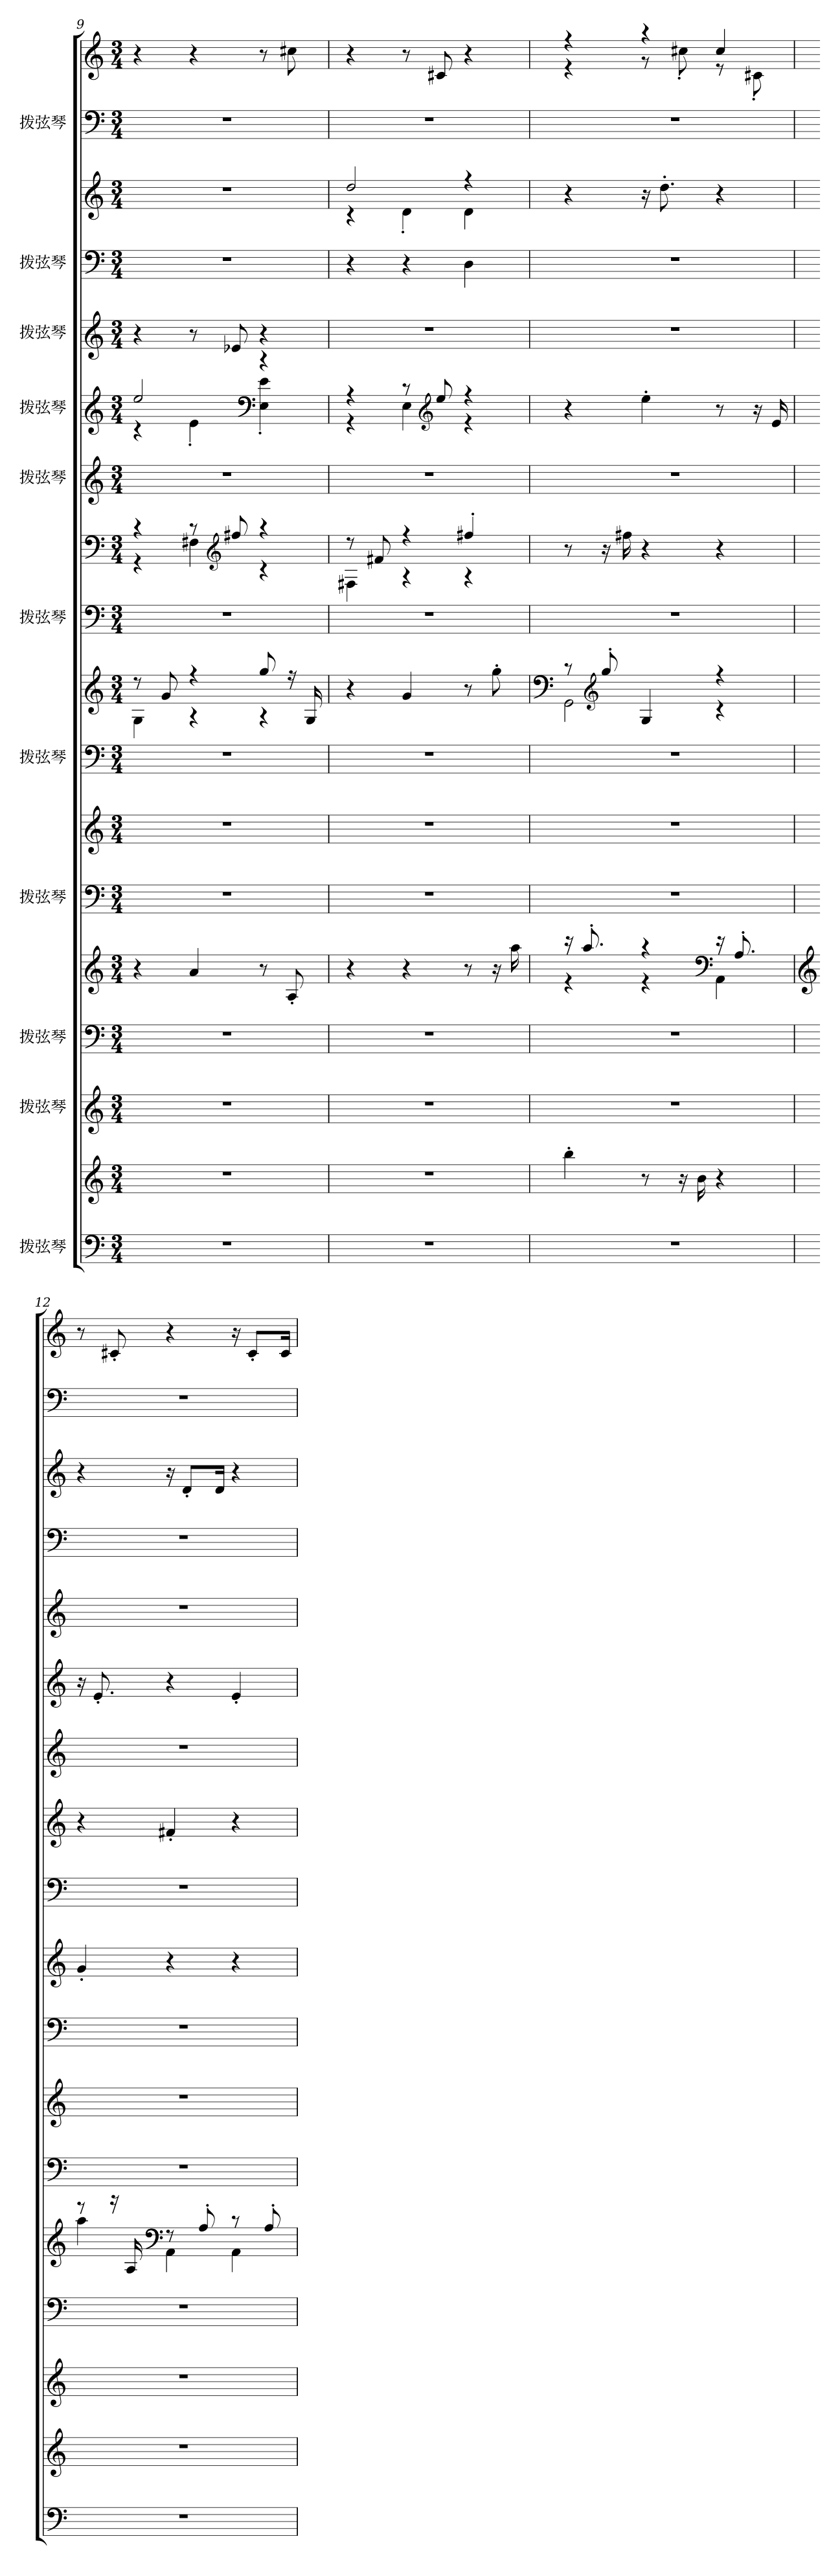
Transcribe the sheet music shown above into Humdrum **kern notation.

**kern	**kern	**kern	**kern	**kern	**kern	**kern	**kern	**kern	**kern	**kern	**kern	**kern	**kern	**kern	**kern	**kern	**kern
*part11	*part11	*part10	*part9	*part9	*part8	*part8	*part7	*part7	*part6	*part6	*part5	*part4	*part3	*part2	*part2	*part1	*part1
*staff18	*staff17	*staff16	*staff15	*staff14	*staff13	*staff12	*staff11	*staff10	*staff9	*staff8	*staff7	*staff6	*staff5	*staff4	*staff3	*staff2	*staff1
*I"拨弦琴	*	*I"拨弦琴	*I"拨弦琴	*	*I"拨弦琴	*	*I"拨弦琴	*	*I"拨弦琴	*	*I"拨弦琴	*I"拨弦琴	*I"拨弦琴	*I"拨弦琴	*	*I"拨弦琴	*
*clefF4	*clefG2	*clefG2	*clefF4	*clefG2	*clefF4	*clefG2	*clefF4	*clefG2	*clefF4	*clefF4	*clefG2	*clefG2	*clefG2	*clefF4	*clefG2	*clefF4	*clefG2
*k[]	*k[]	*k[]	*k[]	*k[]	*k[]	*k[]	*k[]	*k[]	*k[]	*k[]	*k[]	*k[]	*k[]	*k[]	*k[]	*k[]	*k[]
*M3/4	*M3/4	*M3/4	*M3/4	*M3/4	*M3/4	*M3/4	*M3/4	*M3/4	*M3/4	*M3/4	*M3/4	*M3/4	*M3/4	*M3/4	*M3/4	*M3/4	*M3/4
=9	=9	=9	=9	=9	=9	=9	=9	=9	=9	=9	=9	=9	=9	=9	=9	=9	=9
*	*	*	*	*	*	*	*	*^	*	*^	*	*^	*	*	*	*	*
2.r	2.r	2.r	2.r	4r	2.r	2.r	2.r	8r	4G\	2.r	4r	4r	2.r	2ee/	4r	4r	2.r	2.r	2.r	4r
.	.	.	.	.	.	.	.	8g/	.	.	.	.	.	.	.	.	.	.	.	.
.	.	.	.	4a/	.	.	.	4r	4r	.	8r	4F#X\	.	.	4e'\	8r	.	.	.	4r
*	*	*	*	*	*	*	*	*	*	*	*clefG2	*	*	*	*	*	*	*	*	*
.	.	.	.	.	.	.	.	.	.	.	8ff#X/	.	.	.	.	8e-X/	.	.	.	.
*	*	*	*	*	*	*	*	*	*	*	*	*	*	*clefF4	*	*	*	*	*	*
.	.	.	.	8r	.	.	.	8gg/	4r	.	4r	4r	.	4r	4E\' 4e\'	4r	.	.	.	8r
.	.	.	.	8A'/	.	.	.	16r	.	.	.	.	.	.	.	.	.	.	.	8cc#X\
.	.	.	.	.	.	.	.	16G/	.	.	.	.	.	.	.	.	.	.	.	.
*	*	*	*	*	*	*	*	*v	*v	*	*	*	*	*	*	*	*	*	*	*
=10	=10	=10	=10	=10	=10	=10	=10	=10	=10	=10	=10	=10	=10	=10	=10	=10	=10	=10	=10
*	*	*	*	*	*	*	*	*	*	*	*	*	*	*	*	*	*^	*	*
2.r	2.r	2.r	2.r	4r	2.r	2.r	2.r	4r	2.r	8r	4F#X\	2.r	4r	4r	2.r	4r	2dd/	4r	2.r	4r
.	.	.	.	.	.	.	.	.	.	8f#X/	.	.	.	.	.	.	.	.	.	.
.	.	.	.	4r	.	.	.	4g/	.	4r	4r	.	8r	4E\	.	4r	.	4d'\	.	8r
*	*	*	*	*	*	*	*	*	*	*	*	*	*clefG2	*	*	*	*	*	*	*
.	.	.	.	.	.	.	.	.	.	.	.	.	8ee/	.	.	.	.	.	.	8c#X/
.	.	.	.	8r	.	.	.	8r	.	4ff#X'/	4r	.	4r	4r	.	4D\	4r	4d\	.	4r
.	.	.	.	16r	.	.	.	8gg'\	.	.	.	.	.	.	.	.	.	.	.	.
.	.	.	.	16aa\	.	.	.	.	.	.	.	.	.	.	.	.	.	.	.	.
*	*	*	*	*	*	*	*	*	*	*v	*v	*	*v	*v	*	*	*v	*v	*	*
!!LO:PB:g=z
=11	=11	=11	=11	=11	=11	=11	=11	=11	=11	=11	=11	=11	=11	=11	=11	=11	=11
*	*	*	*	*	*	*	*	*clefF4	*	*	*	*	*	*	*	*	*
*	*	*	*	*^	*	*	*	*^	*	*	*	*	*	*	*	*	*^
2.r	4bb'\	2.r	2.r	16r	4r	2.r	2.r	2.r	8r	2GG\	2.r	8r	2.r	4r	2.r	2.r	4r	2.r	4r	4r
.	.	.	.	8.aa'/	.	.	.	.	.	.	.	.	.	.	.	.	.	.	.	.
*	*	*	*	*	*	*	*	*	*clefG2	*	*	*	*	*	*	*	*	*	*	*
.	.	.	.	.	.	.	.	.	8gg'/	.	.	16r	.	.	.	.	.	.	.	.
.	.	.	.	.	.	.	.	.	.	.	.	16ff#X\	.	.	.	.	.	.	.	.
.	8r	.	.	4r	4r	.	.	.	4G/	.	.	4r	.	4ee'\	.	.	16r	.	4r	8r
.	.	.	.	.	.	.	.	.	.	.	.	.	.	.	.	.	8.dd'\	.	.	.
.	16r	.	.	.	.	.	.	.	.	.	.	.	.	.	.	.	.	.	.	8cc#X'\
.	16b\	.	.	.	.	.	.	.	.	.	.	.	.	.	.	.	.	.	.	.
*	*	*	*	*clefF4	*	*	*	*	*	*	*	*	*	*	*	*	*	*	*	*
.	4r	.	.	16r	4AA\	.	.	.	4r	4r	.	4r	.	8r	.	.	4r	.	4cc#/	8r
.	.	.	.	8.A'/	.	.	.	.	.	.	.	.	.	.	.	.	.	.	.	.
.	.	.	.	.	.	.	.	.	.	.	.	.	.	16r	.	.	.	.	.	8c#X'\
.	.	.	.	.	.	.	.	.	.	.	.	.	.	16e/	.	.	.	.	.	.
*	*	*	*	*	*	*	*	*	*v	*v	*	*	*	*	*	*	*	*	*v	*v
=12	=12	=12	=12	=12	=12	=12	=12	=12	=12	=12	=12	=12	=12	=12	=12	=12	=12	=12
*	*	*	*	*clefG2	*	*	*	*	*	*	*	*	*	*	*	*	*	*
2.r	2.r	2.r	2.r	8r	4aa\	2.r	2.r	2.r	4g'/	2.r	4r	2.r	16r	2.r	2.r	4r	2.r	8r
.	.	.	.	.	.	.	.	.	.	.	.	.	8.e'/	.	.	.	.	.
.	.	.	.	16r	.	.	.	.	.	.	.	.	.	.	.	.	.	8c#X'/
.	.	.	.	16A/	.	.	.	.	.	.	.	.	.	.	.	.	.	.
*	*	*	*	*clefF4	*	*	*	*	*	*	*	*	*	*	*	*	*	*
.	.	.	.	8r	4AA\	.	.	.	4r	.	4f#X'/	.	4r	.	.	16r	.	4r
.	.	.	.	.	.	.	.	.	.	.	.	.	.	.	.	8d'/L	.	.
.	.	.	.	8A'/	.	.	.	.	.	.	.	.	.	.	.	.	.	.
.	.	.	.	.	.	.	.	.	.	.	.	.	.	.	.	16d/Jk	.	.
.	.	.	.	8r	4AA\	.	.	.	4r	.	4r	.	4e'/	.	.	4r	.	16r
.	.	.	.	.	.	.	.	.	.	.	.	.	.	.	.	.	.	8c#'/L
.	.	.	.	8A'/	.	.	.	.	.	.	.	.	.	.	.	.	.	.
.	.	.	.	.	.	.	.	.	.	.	.	.	.	.	.	.	.	16c#/Jk
*	*	*	*	*v	*v	*	*	*	*	*	*	*	*	*	*	*	*	*
=	=	=	=	=	=	=	=	=	=	=	=	=	=	=	=	=	=
*-	*-	*-	*-	*-	*-	*-	*-	*-	*-	*-	*-	*-	*-	*-	*-	*-	*-
